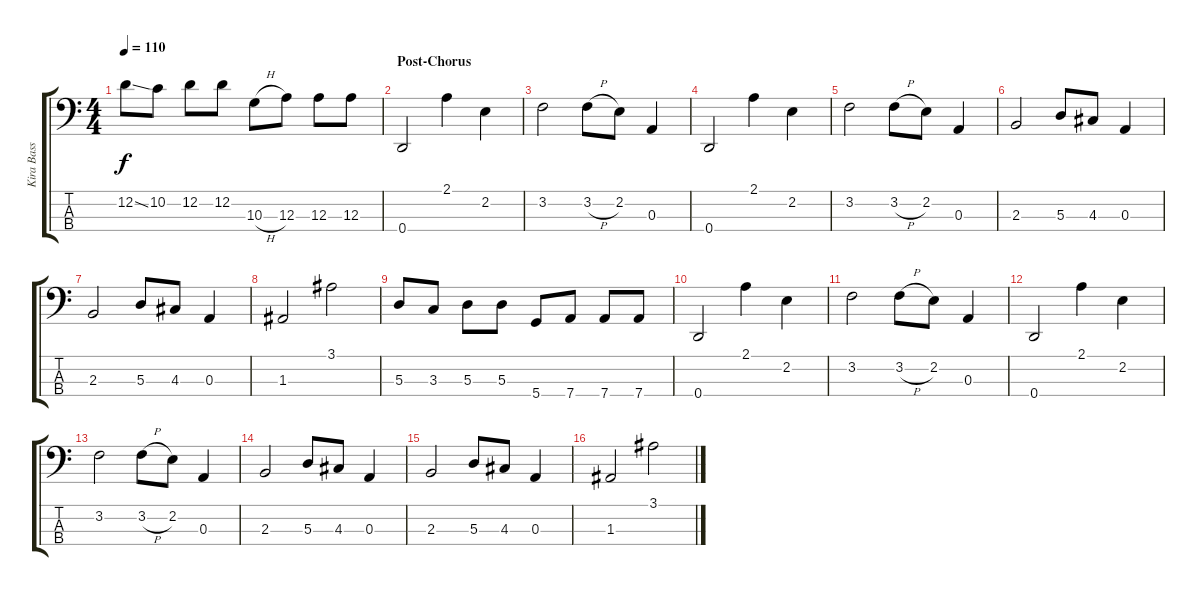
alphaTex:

\track ("Kira Bass" "Kira Bass") {instrument electricbassfinger}
\staff {score tabs}
\tuning (G2 D2 A1 D1) {hide}
\ts (4 4)
\tempo 110
\clef f4
\ks c
12.2{ss}.8{dy f} 10.2.8 12.2.8 12.2.8 10.3{h}.8 12.3.8 12.3.8 12.3.8 |
\section ("" "Post-Chorus")
0.4.2 2.1.4 2.2.4 |
3.2.2 3.2{h}.8 2.2.8 0.3.4 |
0.4.2 2.1.4 2.2.4 |
3.2.2 3.2{h}.8 2.2.8 0.3.4 |
2.3.2 5.3.8 4.3.8 0.3.4 |
2.3.2 5.3.8 4.3.8 0.3.4 |
1.3.2 3.1.2 |
5.3.8 3.3.8 5.3.8 5.3.8 5.4.8 7.4.8 7.4.8 7.4.8 |
0.4.2 2.1.4 2.2.4 |
3.2.2 3.2{h}.8 2.2.8 0.3.4 |
0.4.2 2.1.4 2.2.4 |
3.2.2 3.2{h}.8 2.2.8 0.3.4 |
2.3.2 5.3.8 4.3.8 0.3.4 |
2.3.2 5.3.8 4.3.8 0.3.4 |
1.3.2 3.1.2
